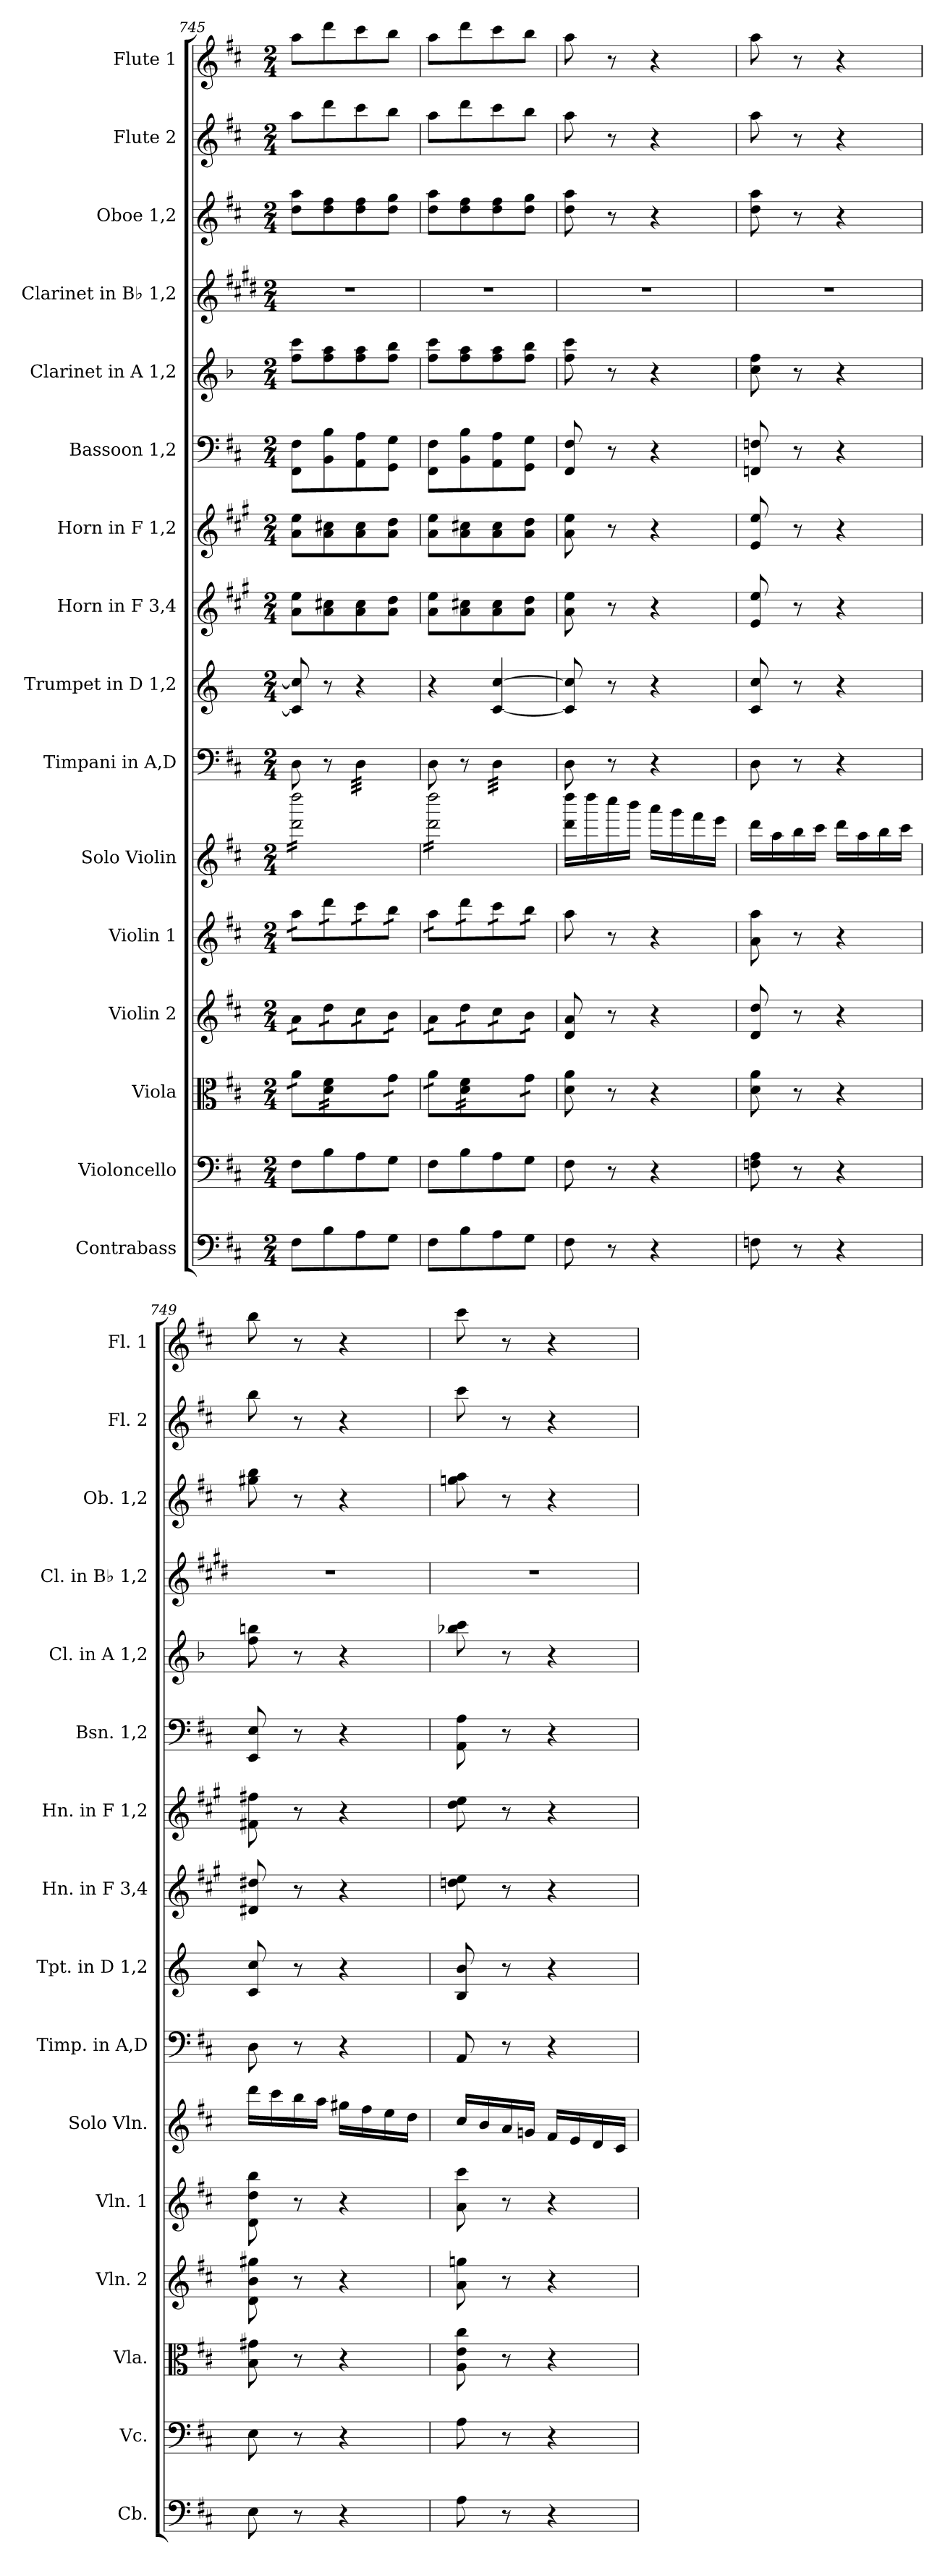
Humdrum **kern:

**kern	**kern	**kern	**kern	**kern	**kern	**kern	**kern	**kern	**kern	**kern	**kern	**kern	**kern	**kern	**kern
*part16	*part15	*part14	*part13	*part12	*part11	*part10	*part9	*part8	*part7	*part6	*part5	*part4	*part3	*part2	*part1
*staff16	*staff15	*staff14	*staff13	*staff12	*staff11	*staff10	*staff9	*staff8	*staff7	*staff6	*staff5	*staff4	*staff3	*staff2	*staff1
*I"Contrabass	*I"Violoncello	*I"Viola	*I"Violin 2	*I"Violin 1	*I"Solo Violin	*I"Timpani in A,D	*I"Trumpet in D 1,2	*I"Horn in F 3,4	*I"Horn in F 1,2	*I"Bassoon 1,2	*I"Clarinet in A 1,2	*I"Clarinet in B♭ 1,2	*I"Oboe 1,2	*I"Flute 2	*I"Flute 1
*I'Cb.	*I'Vc.	*I'Vla.	*I'Vln. 2	*I'Vln. 1	*I'Solo Vln.	*I'Timp. in A,D	*I'Tpt. in D 1,2	*I'Hn. in F 3,4	*I'Hn. in F 1,2	*I'Bsn. 1,2	*I'Cl. in A 1,2	*I'Cl. in B♭ 1,2	*I'Ob. 1,2	*I'Fl. 2	*I'Fl. 1
*clefF4	*clefF4	*clefC3	*clefG2	*clefG2	*clefG2	*clefF4	*clefG2	*clefG2	*clefG2	*clefF4	*clefG2	*clefG2	*clefG2	*clefG2	*clefG2
*ITrd7c12	*	*	*	*	*	*	*ITrd-1c-2	*ITrd4c7	*ITrd4c7	*	*ITrd2c3	*ITrd1c2	*	*	*
*k[f#c#]	*k[f#c#]	*k[f#c#]	*k[f#c#]	*k[f#c#]	*k[f#c#]	*k[f#c#]	*k[f#c#]	*k[f#c#]	*k[f#c#]	*k[f#c#]	*k[f#c#]	*k[f#c#]	*k[f#c#]	*k[f#c#]	*k[f#c#]
*M2/4	*M2/4	*M2/4	*M2/4	*M2/4	*M2/4	*M2/4	*M2/4	*M2/4	*M2/4	*M2/4	*M2/4	*M2/4	*M2/4	*M2/4	*M2/4
=745	=745	=745	=745	=745	=745	=745	=745	=745	=745	=745	=745	=745	=745	=745	=745
*	*	*tremolo	*	*	*	*	*	*	*	*	*	*	*	*	*
*	*	*	*tremolo	*	*	*	*	*	*	*	*	*	*	*	*
*	*	*	*	*tremolo	*	*	*	*	*	*	*	*	*	*	*
*	*	*	*	*	*tremolo	*	*	*	*	*	*	*	*	*	*
8FF#\L	8F#\L	16a\LL	16a\LL	16aa\LL	16ddd\ 16dddd\LL	8D\	8d/] 8dd/]	8d\ 8a\L	8d\ 8a\L	8FF#\ 8F#\L	8dd\ 8aa\L	2r	8dd\ 8aa\L	8aa\L	8aa\L
.	.	16a\	16a\	16aa\	16ddd\ 16dddd\	.	.	.	.	.	.	.	.	.	.
8BB\	8B\	16d\ 16f#\	16dd\	16ddd\	16ddd\ 16dddd\	8r	8r	8d\ 8f#X\	8d\ 8f#X\	8BB\ 8B\	8dd\ 8ff#\	.	8dd\ 8ff#\	8ddd\	8ddd\
.	.	16d\ 16f#\	16dd\	16ddd\	16ddd\ 16dddd\	.	.	.	.	.	.	.	.	.	.
*	*	*	*	*	*	*tremolo	*	*	*	*	*	*	*	*	*
8AA\	8A\	16d\ 16f#\	16cc#\	16ccc#\	16ddd\ 16dddd\	32D\LLL	4r	8d\ 8f#\	8d\ 8f#\	8AA\ 8A\	8dd\ 8ff#\	.	8dd\ 8ff#\	8ccc#\	8ccc#\
.	.	.	.	.	.	32D\	.	.	.	.	.	.	.	.	.
.	.	16d\ 16f#\	16cc#\	16ccc#\	16ddd\ 16dddd\	32D\	.	.	.	.	.	.	.	.	.
.	.	.	.	.	.	32D\	.	.	.	.	.	.	.	.	.
8GG\J	8G\J	16g\	16b\	16bb\	16ddd\ 16dddd\	32D\	.	8d\ 8g\J	8d\ 8g\J	8GG\ 8G\J	8dd\ 8gg\J	.	8dd\ 8gg\J	8bb\J	8bb\J
.	.	.	.	.	.	32D\	.	.	.	.	.	.	.	.	.
.	.	16g\JJ	16b\JJ	16bb\JJ	16ddd\ 16dddd\JJ	32D\	.	.	.	.	.	.	.	.	.
.	.	.	.	.	.	32D\JJJ	.	.	.	.	.	.	.	.	.
*	*	*	*	*	*	*Xtremolo	*	*	*	*	*	*	*	*	*
=746	=746	=746	=746	=746	=746	=746	=746	=746	=746	=746	=746	=746	=746	=746	=746
8FF#\L	8F#\L	16a\LL	16a\LL	16aa\LL	16ddd\ 16dddd\LL	8D\	4r	8d\ 8a\L	8d\ 8a\L	8FF#\ 8F#\L	8dd\ 8aa\L	2r	8dd\ 8aa\L	8aa\L	8aa\L
.	.	16a\	16a\	16aa\	16ddd\ 16dddd\	.	.	.	.	.	.	.	.	.	.
8BB\	8B\	16d\ 16f#\	16dd\	16ddd\	16ddd\ 16dddd\	8r	.	8d\ 8f#X\	8d\ 8f#X\	8BB\ 8B\	8dd\ 8ff#\	.	8dd\ 8ff#\	8ddd\	8ddd\
.	.	16d\ 16f#\	16dd\	16ddd\	16ddd\ 16dddd\	.	.	.	.	.	.	.	.	.	.
*	*	*	*	*	*	*tremolo	*	*	*	*	*	*	*	*	*
8AA\	8A\	16d\ 16f#\	16cc#\	16ccc#\	16ddd\ 16dddd\	32D\LLL	[4d/ [4dd/	8d\ 8f#\	8d\ 8f#\	8AA\ 8A\	8dd\ 8ff#\	.	8dd\ 8ff#\	8ccc#\	8ccc#\
.	.	.	.	.	.	32D\	.	.	.	.	.	.	.	.	.
.	.	16d\ 16f#\	16cc#\	16ccc#\	16ddd\ 16dddd\	32D\	.	.	.	.	.	.	.	.	.
.	.	.	.	.	.	32D\	.	.	.	.	.	.	.	.	.
8GG\J	8G\J	16g\	16b\	16bb\	16ddd\ 16dddd\	32D\	.	8d\ 8g\J	8d\ 8g\J	8GG\ 8G\J	8dd\ 8gg\J	.	8dd\ 8gg\J	8bb\J	8bb\J
.	.	.	.	.	.	32D\	.	.	.	.	.	.	.	.	.
.	.	16g\JJ	16b\JJ	16bb\JJ	16ddd\ 16dddd\JJ	32D\	.	.	.	.	.	.	.	.	.
*	*	*	*	*	*Xtremolo	*	*	*	*	*	*	*	*	*	*
*	*	*	*	*Xtremolo	*	*	*	*	*	*	*	*	*	*	*
*	*	*	*Xtremolo	*	*	*	*	*	*	*	*	*	*	*	*
*	*	*Xtremolo	*	*	*	*	*	*	*	*	*	*	*	*	*
.	.	.	.	.	.	32D\JJJ	.	.	.	.	.	.	.	.	.
*	*	*	*	*	*	*Xtremolo	*	*	*	*	*	*	*	*	*
!!LO:PB:g=z
=747	=747	=747	=747	=747	=747	=747	=747	=747	=747	=747	=747	=747	=747	=747	=747
8FF#\	8F#\	8d\ 8a\	8d/ 8a/	8aa\	16ddd\ 16dddd\LL	8D\	8d/] 8dd/]	8d\ 8a\	8d\ 8a\	8FF#/ 8F#/	8dd\ 8aa\	2r	8dd\ 8aa\	8aa\	8aa\
.	.	.	.	.	16dddd\	.	.	.	.	.	.	.	.	.	.
8r	8r	8r	8r	8r	16cccc#\	8r	8r	8r	8r	8r	8r	.	8r	8r	8r
.	.	.	.	.	16bbb\JJ	.	.	.	.	.	.	.	.	.	.
4r	4r	4r	4r	4r	16aaa\LL	4r	4r	4r	4r	4r	4r	.	4r	4r	4r
.	.	.	.	.	16ggg\	.	.	.	.	.	.	.	.	.	.
.	.	.	.	.	16fff#\	.	.	.	.	.	.	.	.	.	.
.	.	.	.	.	16eee\JJ	.	.	.	.	.	.	.	.	.	.
=748	=748	=748	=748	=748	=748	=748	=748	=748	=748	=748	=748	=748	=748	=748	=748
8FFn\	8Fn\ 8A\	8d\ 8a\	8d/ 8dd/	8a\ 8aa\	16ddd\LL	8D\	8d/ 8dd/	8A/ 8a/	8A/ 8a/	8FFn/ 8Fn/	8a\ 8dd\	2r	8dd\ 8aa\	8aa\	8aa\
.	.	.	.	.	16aa\	.	.	.	.	.	.	.	.	.	.
8r	8r	8r	8r	8r	16bb\	8r	8r	8r	8r	8r	8r	.	8r	8r	8r
.	.	.	.	.	16ccc#\JJ	.	.	.	.	.	.	.	.	.	.
4r	4r	4r	4r	4r	16ddd\LL	4r	4r	4r	4r	4r	4r	.	4r	4r	4r
.	.	.	.	.	16aa\	.	.	.	.	.	.	.	.	.	.
.	.	.	.	.	16bb\	.	.	.	.	.	.	.	.	.	.
.	.	.	.	.	16ccc#\JJ	.	.	.	.	.	.	.	.	.	.
=749	=749	=749	=749	=749	=749	=749	=749	=749	=749	=749	=749	=749	=749	=749	=749
8EE\	8E\	8B\ 8g#X\	8d\ 8b\ 8gg#X\	8d\ 8dd\ 8bb\	16ddd\LL	8D\	8d/ 8dd/	8G#X/ 8g#X/	8Bn\ 8bn\	8EE/ 8E/	8dd\ 8gg#X\	2r	8gg#X\ 8bb\	8bb\	8bb\
.	.	.	.	.	16ccc#\	.	.	.	.	.	.	.	.	.	.
8r	8r	8r	8r	8r	16bb\	8r	8r	8r	8r	8r	8r	.	8r	8r	8r
.	.	.	.	.	16aa\JJ	.	.	.	.	.	.	.	.	.	.
4r	4r	4r	4r	4r	16gg#X\LL	4r	4r	4r	4r	4r	4r	.	4r	4r	4r
.	.	.	.	.	16ff#\	.	.	.	.	.	.	.	.	.	.
.	.	.	.	.	16ee\	.	.	.	.	.	.	.	.	.	.
.	.	.	.	.	16dd\JJ	.	.	.	.	.	.	.	.	.	.
=750	=750	=750	=750	=750	=750	=750	=750	=750	=750	=750	=750	=750	=750	=750	=750
8AA\	8A\	8A\ 8e\ 8cc#\	8a\ 8ggn\	8a\ 8ccc#\	16cc#/LL	8AA/	8c#/ 8cc#/	8gn\ 8a\	8g\ 8a\	8AA\ 8A\	8ggn\ 8aa\	2r	8ggn\ 8aa\	8ccc#\	8ccc#\
.	.	.	.	.	16b/	.	.	.	.	.	.	.	.	.	.
8r	8r	8r	8r	8r	16a/	8r	8r	8r	8r	8r	8r	.	8r	8r	8r
.	.	.	.	.	16gn/JJ	.	.	.	.	.	.	.	.	.	.
4r	4r	4r	4r	4r	16f#/LL	4r	4r	4r	4r	4r	4r	.	4r	4r	4r
.	.	.	.	.	16e/	.	.	.	.	.	.	.	.	.	.
.	.	.	.	.	16d/	.	.	.	.	.	.	.	.	.	.
.	.	.	.	.	16c#/JJ	.	.	.	.	.	.	.	.	.	.
=	=	=	=	=	=	=	=	=	=	=	=	=	=	=	=
*-	*-	*-	*-	*-	*-	*-	*-	*-	*-	*-	*-	*-	*-	*-	*-
